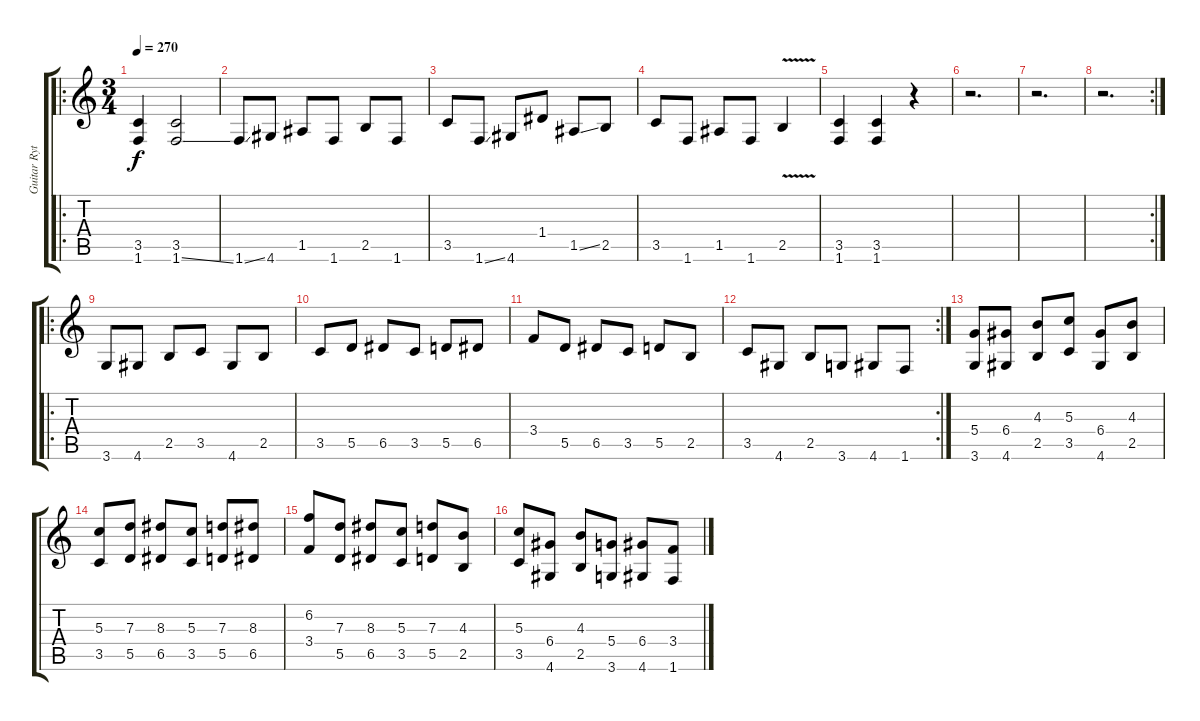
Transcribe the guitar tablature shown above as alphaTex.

\track ("Guitar Rythym" "Guitar Ryt") {instrument distortionguitar}
\staff {score tabs}
\tuning (E4 B3 G3 D3 A2 E2) {hide}
\ro
\ts (3 4)
\tempo 270
\clef g2
\ks c
(3.5 1.6).4{dy f} (3.5 1.6{ss}).2 |
1.6{ss}.8 4.6.8 1.5.8 1.6.8 2.5.8 1.6.8 |
3.5.8 1.6{ss}.8 4.6.8 1.4.8 1.5{ss}.8 2.5.8 |
3.5.8 1.6.8 1.5.8 1.6.8 2.5{v}.4 |
(3.5 1.6).4 (3.5 1.6).4 r.4 |
r.2{d} |
r.2{d} |
\rc 2
r.2{d} |
\ro
3.6.8 4.6.8 2.5.8 3.5.8 4.6.8 2.5.8 |
3.5.8 5.5.8 6.5.8 3.5.8 5.5.8 6.5.8 |
3.4.8 5.5.8 6.5.8 3.5.8 5.5.8 2.5.8 |
\rc 2
3.5.8 4.6.8 2.5.8 3.6.8 4.6.8 1.6.8 |
(5.4 3.6).8 (6.4 4.6).8 (4.3 2.5).8 (5.3 3.5).8 (6.4 4.6).8 (4.3 2.5).8 |
(5.3 3.5).8 (7.3 5.5).8 (8.3 6.5).8 (5.3 3.5).8 (7.3 5.5).8 (8.3 6.5).8 |
(6.2 3.4).8 (7.3 5.5).8 (8.3 6.5).8 (5.3 3.5).8 (7.3 5.5).8 (4.3 2.5).8 |
(5.3 3.5).8 (6.4 4.6).8 (4.3 2.5).8 (5.4 3.6).8 (6.4 4.6).8 (3.4 1.6).8
